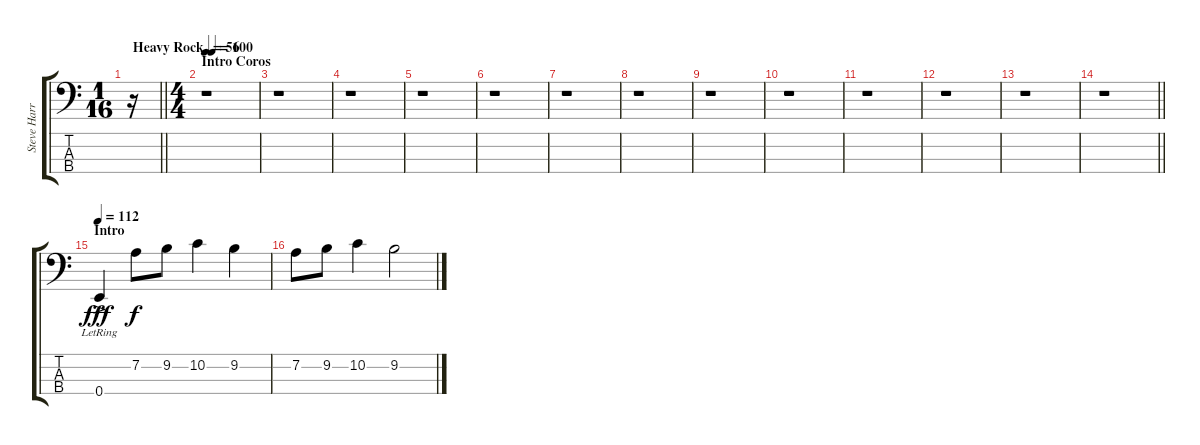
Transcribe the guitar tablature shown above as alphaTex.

\track ("Steve Harris" "Steve Harr") {instrument electricbassfinger}
\staff {score tabs}
\tuning (G2 D2 A1 E1) {hide}
\ts (1 16)
\tempo (100 "Heavy Rock")
\clef f4
\barLineRight lightlight
\ks c
r.16{dy fff instrument electricbassfinger} |
\ts (4 4)
\section ("" "Intro Coros")
\tempo 56
r.1 |
r.1 |
r.1 |
r.1 |
r.1 |
r.1 |
r.1 |
r.1 |
r.1 |
r.1 |
r.1 |
r.1 |
\barLineRight lightlight
r.1 |
\section ("" "Intro")
\tempo 112
0.4{ac lr}.4{volume 10} 7.2.8{dy f} 9.2.8 10.2.4 9.2.4 |
7.2.8 9.2.8 10.2.4 9.2.2
